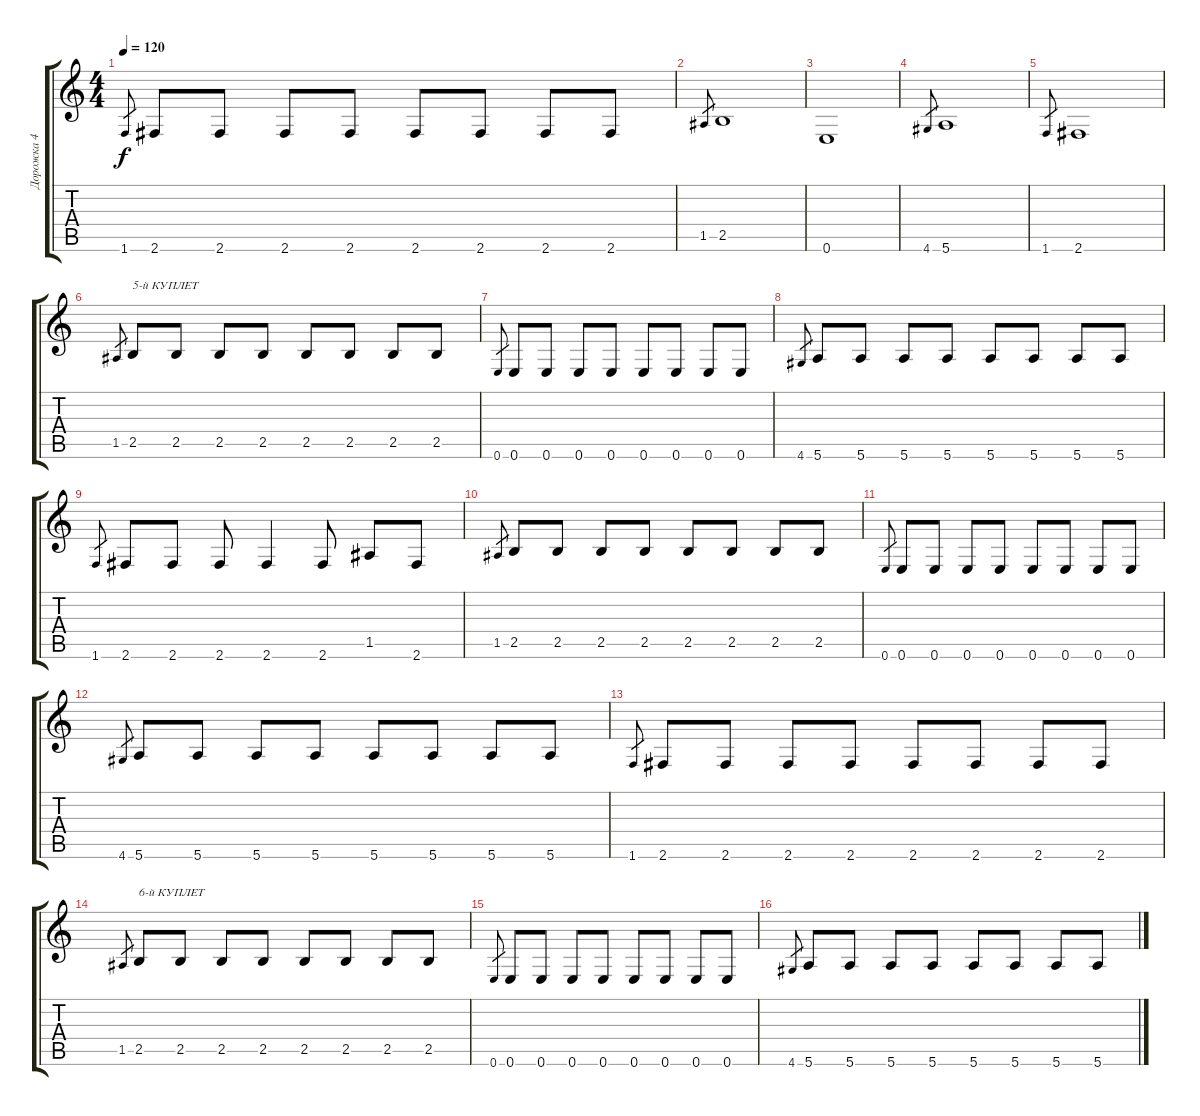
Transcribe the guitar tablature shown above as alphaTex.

\track ("Дорожка 4" "Дорожка 4") {instrument electricbassfinger}
\staff {score tabs}
\tuning (E4 B3 G3 D3 A2 E2) {hide}
\ts (4 4)
\tempo 120
\clef g2
\ks c
1.6.8{gr dy f} 2.6.8 2.6.8 2.6.8 2.6.8 2.6.8 2.6.8 2.6.8 2.6.8 |
1.5.8{gr} 2.5.1 |
0.6.1 |
4.6.8{gr} 5.6.1 |
1.6.8{gr} 2.6.1 |
1.5.8{gr} 2.5.8{txt "5-й КУПЛЕТ"} 2.5.8 2.5.8 2.5.8 2.5.8 2.5.8 2.5.8 2.5.8 |
0.6.8{gr} 0.6.8 0.6.8 0.6.8 0.6.8 0.6.8 0.6.8 0.6.8 0.6.8 |
4.6.8{gr} 5.6.8 5.6.8 5.6.8 5.6.8 5.6.8 5.6.8 5.6.8 5.6.8 |
1.6.8{gr} 2.6.8 2.6.8 2.6.8 2.6.4 2.6.8 1.5.8 2.6.8 |
1.5.8{gr} 2.5.8 2.5.8 2.5.8 2.5.8 2.5.8 2.5.8 2.5.8 2.5.8 |
0.6.8{gr} 0.6.8 0.6.8 0.6.8 0.6.8 0.6.8 0.6.8 0.6.8 0.6.8 |
4.6.8{gr} 5.6.8 5.6.8 5.6.8 5.6.8 5.6.8 5.6.8 5.6.8 5.6.8 |
1.6.8{gr} 2.6.8 2.6.8 2.6.8 2.6.8 2.6.8 2.6.8 2.6.8 2.6.8 |
1.5.8{gr} 2.5.8{txt "6-й КУПЛЕТ"} 2.5.8 2.5.8 2.5.8 2.5.8 2.5.8 2.5.8 2.5.8 |
0.6.8{gr} 0.6.8 0.6.8 0.6.8 0.6.8 0.6.8 0.6.8 0.6.8 0.6.8 |
4.6.8{gr} 5.6.8 5.6.8 5.6.8 5.6.8 5.6.8 5.6.8 5.6.8 5.6.8
